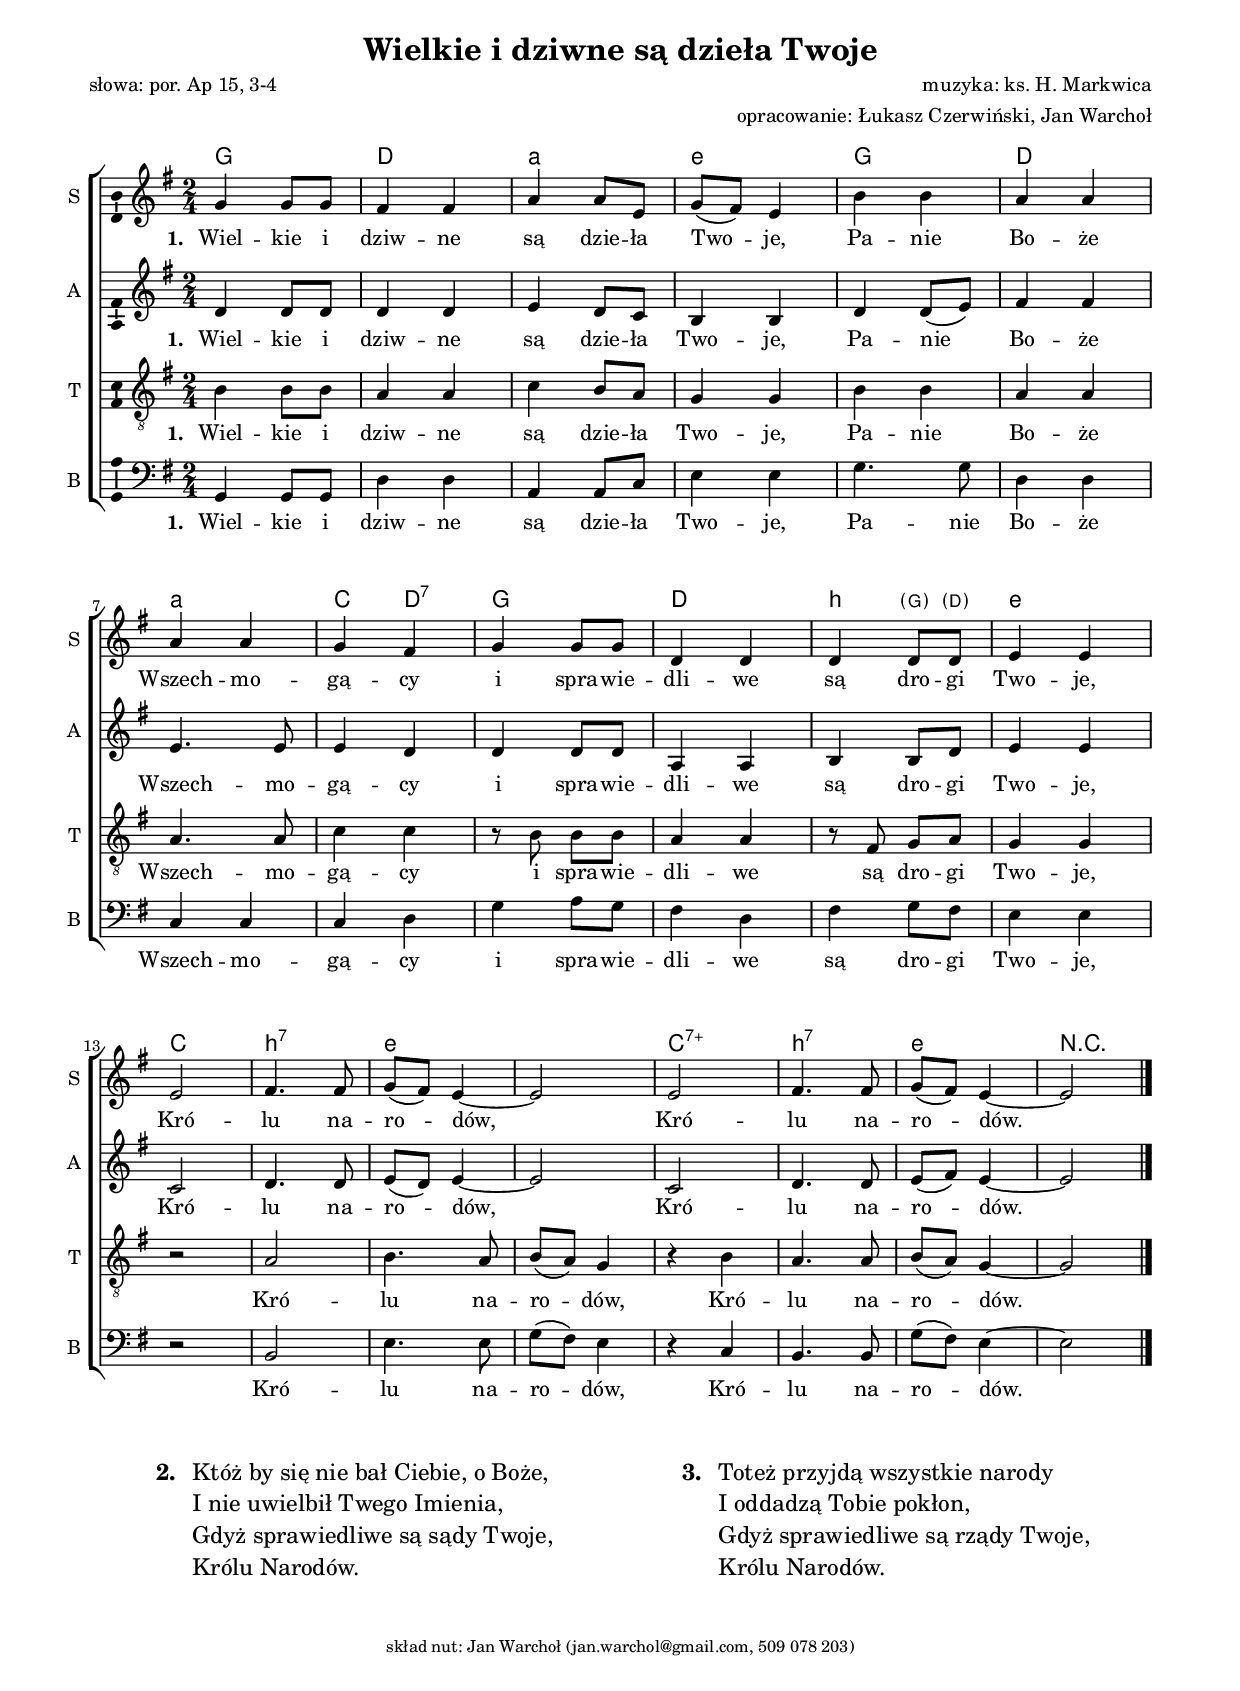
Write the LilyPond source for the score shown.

\version "2.17.25"
#(ly:set-option 'strokeadjust #t)

\header	{
  title = "Wielkie i dziwne są dzieła Twoje"
  composer = "muzyka: ks. H. Markwica"
  arranger = "opracowanie: Łukasz Czerwiński, Jan Warchoł"
  poet = "słowa: por. Ap 15, 3-4"
}
%--------------------------------MELODIA
metrumitp = {
  \key g \major
  \time 2/4
  \tempo 4=60
  \set Score.tempoHideNote = ##t
}
melodiaSopranu =
\relative f' {
  \metrumitp
  g4 g8 g | fis4 fis | a a8 e | g8 ([fis8]) e4 |
  b'4 b4 | a4 a | a a4 | g4 fis |
  g g8 g | d4 d | d d8 d | e4 e | \break
  % 13: Królu narodów...
  e2 | fis4. fis8 | g ([fis]) e4 ~ | e2 |
  e2 | fis4. fis8 | g ([fis]) e4 ~ | e2
  \bar "|."
}
melodiaAltu =
\relative f' {
  \metrumitp
  d4 d8 d | d4 d | e d8 c | b4 b4 |
  d4 d8 ([e]) | fis4 fis | e4. e8 | e4 d |
  d d8 d8 | a4 a | b b8 d8 | e4 e |
  % 13: Królu narodów...
  c2 | d4. d8 | e8 ([d]) e4 ~ | e2 |
  c2 | d4. d8 | e8 ([fis8]) e4 ~ | e2
  \bar "|."
}
melodiaTenorow =
\relative f {
  \metrumitp
  b4 b8 b8 | a4 a | c4 b8 a8 | g4 g4 |
  b4 b4 | a4 a4 | a4. a8 | c4 c4 |
  r8 b b b | a4 a | r8 fis g a | g4 g |
  % 13: Królu narodów...
  r2 | a | b4. a8 | b ([a]) g4 |
  r4 b4 | a4. a8 | b8 ([a8]) g4 ~ | g2
  \bar "|."
}
melodiaBasow =
\relative f {
  \metrumitp
  g,4 g8 g8 | d'4 d | a4 a8 c8 | e4 e4 |
  g4. g8 | d4 d4 | c4 c4 | c4 d4 |
  g a8 g | fis4 d | fis g8 fis | e4 e |
  % 13: Królu narodów...
  r2 | b2 | e4. e8 | g8 ([fis]) e4 |
  r4 c4 | b4. b8 | g'8 ([fis8]) e4 ~ | e2
  \bar "|."
}
akordy = \chordmode {
  \set majorSevenSymbol = \markup { 7+ }
  \override ParenthesesItem #'font-size = 0
  g2 d a:m e:m g d
  a:m c4 d:7 g2 d b4:m
  \once \override ChordName #'font-size = #-1 \parenthesize
  g8
  \once \override ChordName #'font-size = #-1 \parenthesize
  d
  e2:m
  %Królu narodów
  c b:m7 e:m s2
  c:maj7 b:m7 e:m R
}

%--------------------------------SŁOWA
tekst = \lyricmode {
  \set stanza = "1. "
  Wiel -- kie i dziw -- ne są dzie -- ła Two -- je,
  Pa -- nie Bo -- że Wszech -- mo -- gą -- cy
  i spra -- wie -- dli -- we są dro -- gi Two -- je,
  Kró -- lu na -- ro -- dów,
  Kró -- lu na -- ro -- dów.
}

tekstSopranu = \tekst
tekstAltu = \tekst
tekstTenorow = \tekst
tekstBasow = \tekst

zwrotkaII = \markup \column {
  "Któż by się nie bał Ciebie, o Boże,"
  "I nie uwielbił Twego Imienia,"
  "Gdyż sprawiedliwe są sądy Twoje,"
  "Królu Narodów."
}
zwrotkaIII = \markup \column {
  "Toteż przyjdą wszystkie narody"
  "I oddadzą Tobie pokłon,"
  "Gdyż sprawiedliwe są rządy Twoje,"
  "Królu Narodów."
}

%--------------------------------USTAWIENIA

#(set-global-staff-size 17)

\paper {
  indent = 2 \mm
  short-indent = 2 \mm
  left-margin = 15 \mm
  right-margin = 15 \mm
  top-markup-spacing #'basic-distance = 8
  markup-system-spacing #'basic-distance = 18
  system-system-spacing #'basic-distance = 18
  score-markup-spacing #'basic-distance = 15
}

#(define powiekszenie-zwrotek '(1.2 . 1.2))
#(define interlinia '(baseline-skip . 3)) % 3 is Lily default
odstepMiedzyZwrotkami = \markup \vspace #1
odstepOdNumeruDoZwrotki = \markup \hspace #1

\layout {
}

%--------------------------------STRUKTURA

\score {
  \new ChoirStaff <<
    \new ChordNames {
      \germanChords
      \set chordNameLowercaseMinor = ##t
      \akordy
    }
    \new Staff = sopran
    \with { \consists "Ambitus_engraver" } {
      \clef treble
      \set Staff.instrumentName = "S "
      \set Staff.shortInstrumentName = "S "
      \new Voice = sopran {
        \set Voice.midiInstrument = "clarinet"
        \dynamicUp
        \tupletUp
        \melodiaSopranu
      }
    }
    \new Lyrics \lyricsto sopran \tekstSopranu

    \new Staff = alt
    \with { \consists "Ambitus_engraver" } {
      \clef treble
      \set Staff.instrumentName = "A "
      \set Staff.shortInstrumentName = "A "
      \new Voice = alt {
        \set Voice.midiInstrument = "english horn"
        \dynamicUp
        \tupletUp
        \melodiaAltu
      }
    }
    \new Lyrics \lyricsto alt \tekstAltu

    \new Staff = tenor
    \with { \consists "Ambitus_engraver" } {
      \clef "treble_8"
      \set Staff.instrumentName = "T "
      \set Staff.shortInstrumentName = "T "
      \new Voice = tenor {
        \set Voice.midiInstrument = "english horn"
        \dynamicUp
        \tupletUp
        \melodiaTenorow
      }
    }
    \new Lyrics \lyricsto tenor \tekstTenorow

    \new Staff = bas
    \with { \consists "Ambitus_engraver" } {
      \clef bass
      \set Staff.instrumentName = "B "
      \set Staff.shortInstrumentName = "B "
      \new Voice = bas {
        \set Voice.midiInstrument = "clarinet"
        \dynamicUp
        \tupletUp
        \melodiaBasow
      }
    }
    \new Lyrics \lyricsto bas \tekstBasow
  >>
}

\markup {
  \fill-line {
    \scale #powiekszenie-zwrotek {
      \null

      \override #interlinia
      \column {
        \line {
          \bold
          "2."
          \odstepOdNumeruDoZwrotki
          \zwrotkaII
        }
        \odstepMiedzyZwrotkami
      }

      \null

      \override #interlinia
      \column {
        \line {
          \bold
          "3."
          \odstepOdNumeruDoZwrotki
          \zwrotkaIII
        }
        \odstepMiedzyZwrotkami
      }

      \null
    }
  }
}

%--------------------------------STOPKA

\paper {
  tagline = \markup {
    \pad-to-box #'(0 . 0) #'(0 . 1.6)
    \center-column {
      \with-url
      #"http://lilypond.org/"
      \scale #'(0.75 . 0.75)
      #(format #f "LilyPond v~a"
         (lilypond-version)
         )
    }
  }

  oddFooterMarkup = \markup {
    \override #'(baseline-skip . 1)
    \column {
      \fill-line {
        %% Copyright header field only on first page in each bookpart.
        \on-the-fly #part-first-page {
          \override #'(baseline-skip . 2)
          \center-column {
            \scale #'(1 . 1)
            \fromproperty #'header:copyright
            \scale #'(0.85 . 0.85)
            "skład nut: Jan Warchoł (jan.warchol@gmail.com, 509 078 203)"
          }
        }
      }
      \fill-line {
        %% Tagline header field only on last page in the book.
        \on-the-fly #last-page \fromproperty #'header:tagline
      }
    }
  }
}
